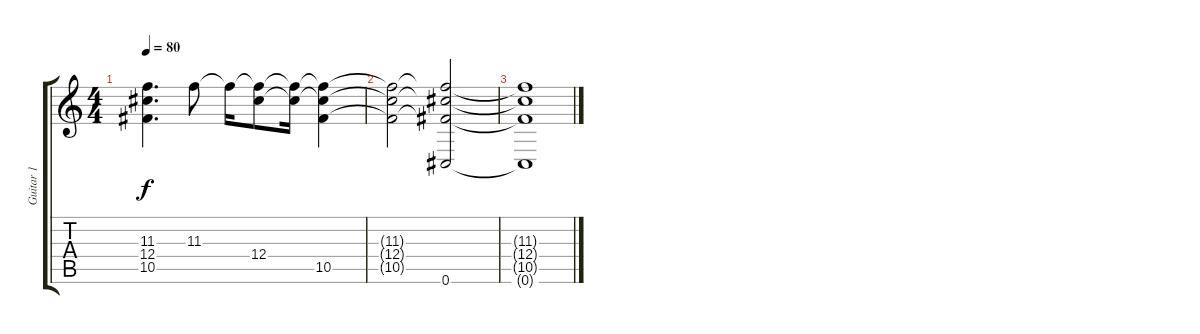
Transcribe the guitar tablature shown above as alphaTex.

\track ("Guitar 1" "Guitar 1") {instrument distortionguitar}
\staff {score tabs}
\tuning (Eb4 Bb3 Gb3 Db3 Ab2 Db2) {hide}
\ts (4 4)
\tempo 80
\clef g2
\ks c
(11.3{t} 12.4{t} 10.5{t}).4{d dy f} 11.3.8 11.3{t}.16 (11.3{t} 12.4).8 (11.3{t} 12.4{t}).16 (11.3{t} 12.4{t} 10.5).4 |
(11.3{t} 12.4{t} 10.5{t}).2 (11.3{t} 12.4{t} 10.5{t} 0.6).2 |
(11.3{t} 12.4{t} 10.5{t} 0.6{t}).1
